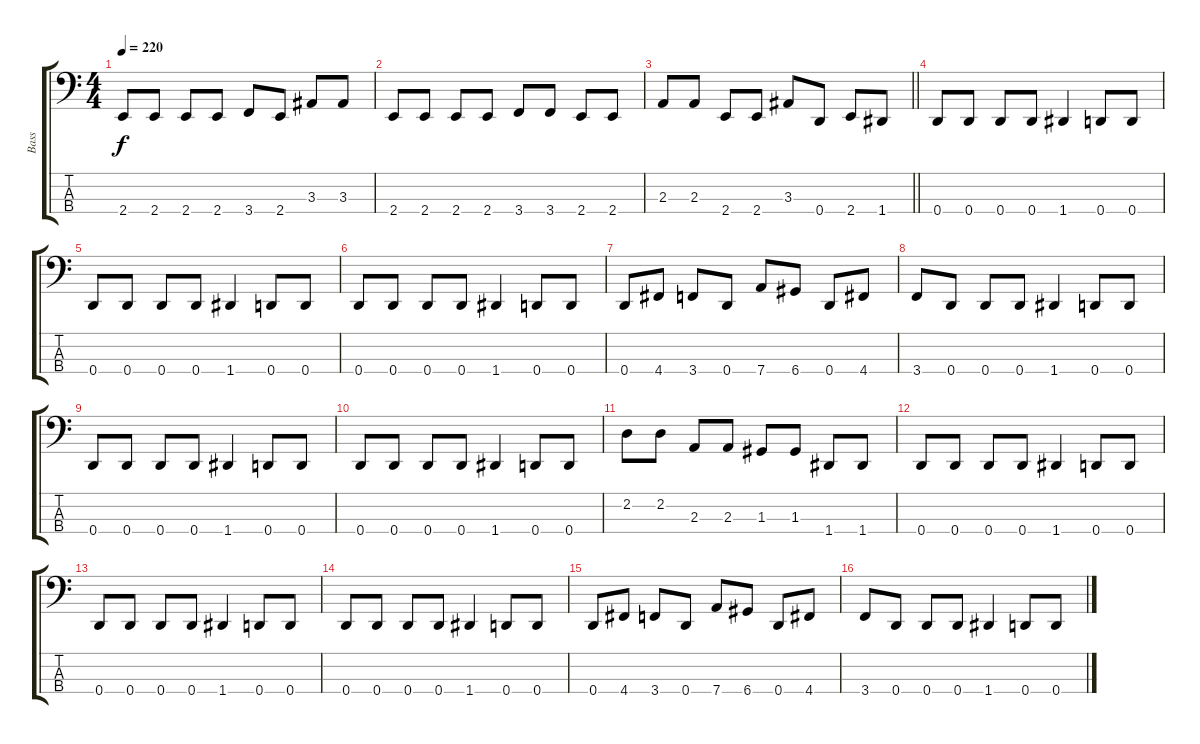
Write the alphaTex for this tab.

\track ("Bass" "Bass") {instrument electricbasspick}
\staff {score tabs}
\tuning (F2 C2 G1 D1) {hide}
\ts (4 4)
\tempo 220
\clef f4
\ks c
2.4.8{dy f} 2.4.8 2.4.8 2.4.8 3.4.8 2.4.8 3.3.8 3.3.8 |
2.4.8 2.4.8 2.4.8 2.4.8 3.4.8 3.4.8 2.4.8 2.4.8 |
\barLineRight lightlight
2.3.8 2.3.8 2.4.8 2.4.8 3.3.8 0.4.8 2.4.8 1.4.8 |
\section ("" "")
0.4.8 0.4.8 0.4.8 0.4.8 1.4.4 0.4.8 0.4.8 |
0.4.8 0.4.8 0.4.8 0.4.8 1.4.4 0.4.8 0.4.8 |
0.4.8 0.4.8 0.4.8 0.4.8 1.4.4 0.4.8 0.4.8 |
0.4.8 4.4.8 3.4.8 0.4.8 7.4.8 6.4.8 0.4.8 4.4.8 |
3.4.8 0.4.8 0.4.8 0.4.8 1.4.4 0.4.8 0.4.8 |
0.4.8 0.4.8 0.4.8 0.4.8 1.4.4 0.4.8 0.4.8 |
0.4.8 0.4.8 0.4.8 0.4.8 1.4.4 0.4.8 0.4.8 |
2.2.8 2.2.8 2.3.8 2.3.8 1.3.8 1.3.8 1.4.8 1.4.8 |
0.4.8 0.4.8 0.4.8 0.4.8 1.4.4 0.4.8 0.4.8 |
0.4.8 0.4.8 0.4.8 0.4.8 1.4.4 0.4.8 0.4.8 |
0.4.8 0.4.8 0.4.8 0.4.8 1.4.4 0.4.8 0.4.8 |
0.4.8 4.4.8 3.4.8 0.4.8 7.4.8 6.4.8 0.4.8 4.4.8 |
3.4.8 0.4.8 0.4.8 0.4.8 1.4.4 0.4.8 0.4.8
